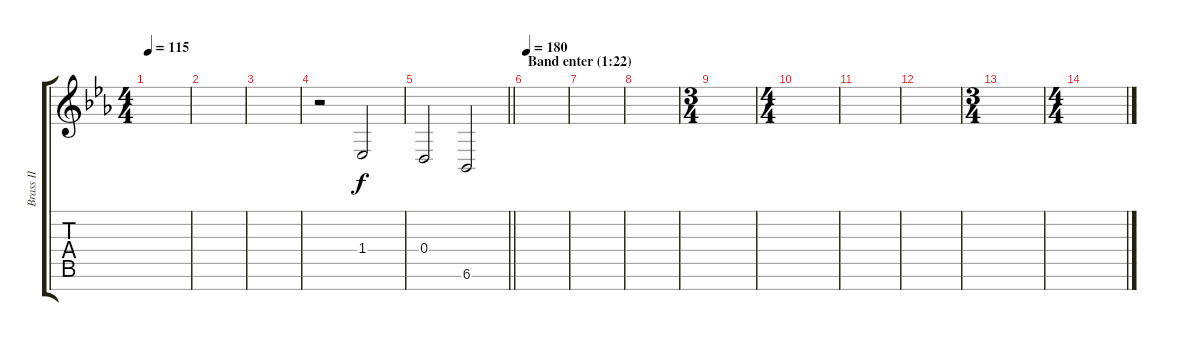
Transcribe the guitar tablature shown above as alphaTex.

\track ("Brass II" "Brass II") {instrument frenchhorn}
\staff {score tabs}
\tuning (E4 B3 G3 D3 A2 E2 B1) {hide}
\ts (4 4)
\tempo 115
\clef g2
\ks eb
|
|
|
r.2 1.4.2{volume 14 instrument frenchhorn} |
\barLineRight lightlight
0.4.2 6.6.2 |
\section ("" "Band enter (1:22)")
\tempo 180
|
|
|
\ts (3 4)
|
\ts (4 4)
|
|
|
\ts (3 4)
|
\ts (4 4)
